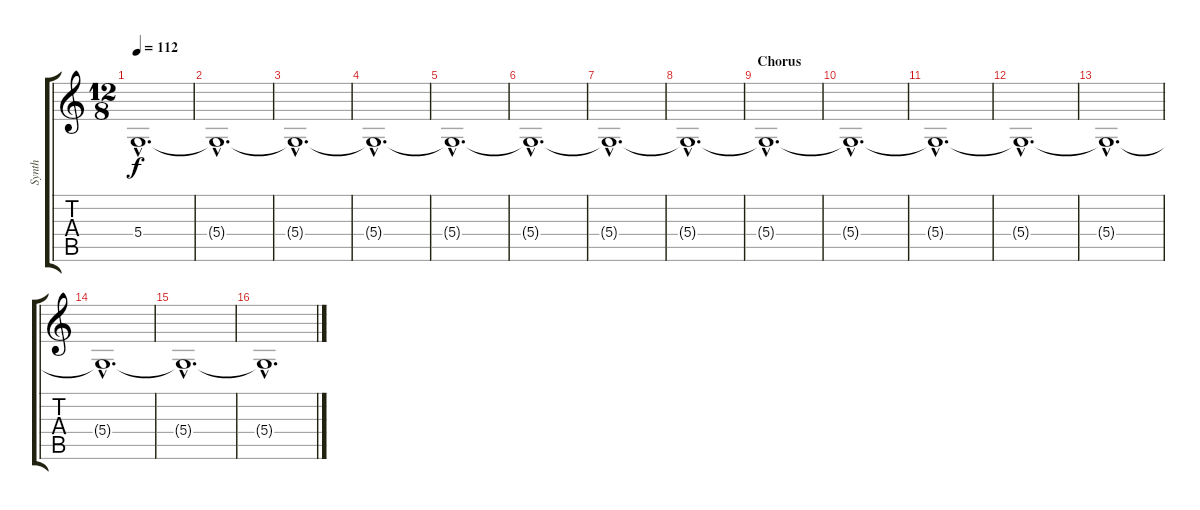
\track ("Synth" "Synth") {instrument pad5bowed}
\staff {score tabs}
\tuning (E4 B3 G3 D3 A2 E2) {hide}
\ts (12 8)
\tempo 112
\clef g2
\ks c
5.4{hac t}.1{d dy f} |
5.4{hac t}.1{d} |
5.4{hac t}.1{d} |
5.4{hac t}.1{d} |
5.4{hac t}.1{d} |
5.4{hac t}.1{d} |
5.4{hac t}.1{d} |
5.4{hac t}.1{d} |
\section ("" "Chorus")
5.4{hac t}.1{d} |
5.4{hac t}.1{d} |
5.4{hac t}.1{d} |
5.4{hac t}.1{d} |
5.4{hac t}.1{d} |
5.4{hac t}.1{d} |
5.4{hac t}.1{d} |
5.4{hac t}.1{d}
